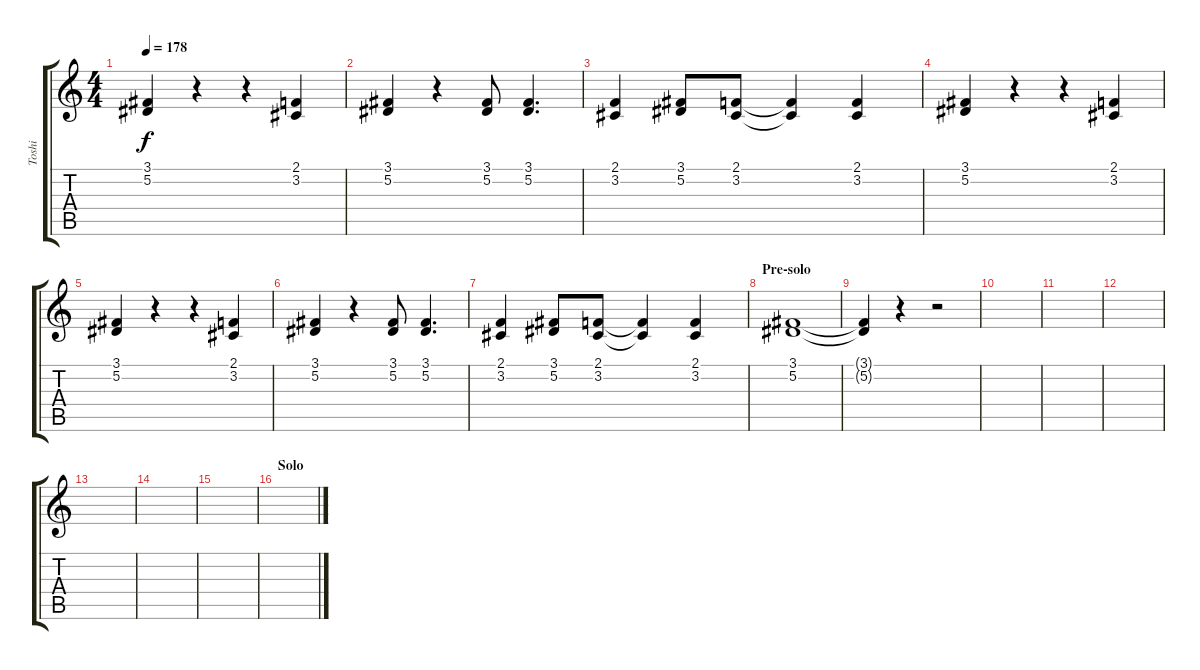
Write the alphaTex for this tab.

\track ("Toshi" "Toshi") {instrument trumpet}
\staff {score tabs}
\tuning (Eb4 Bb3 Gb3 Db3 Ab2 Eb2) {hide}
\ts (4 4)
\tempo 178
\clef g2
\ks c
(3.1 5.2).4{dy f} r.4 r.4 (2.1 3.2).4 |
(3.1 5.2).4 r.4 (3.1 5.2).8 (3.1 5.2).4{d} |
(2.1 3.2).4 (3.1 5.2).8 (2.1 3.2).8 (2.1{t} 3.2{t}).4 (2.1 3.2).4 |
(3.1 5.2).4 r.4 r.4 (2.1 3.2).4 |
(3.1 5.2).4 r.4 r.4 (2.1 3.2).4 |
(3.1 5.2).4 r.4 (3.1 5.2).8 (3.1 5.2).4{d} |
(2.1 3.2).4 (3.1 5.2).8 (2.1 3.2).8 (2.1{t} 3.2{t}).4 (2.1 3.2).4 |
\section ("" "Pre-solo")
(3.1 5.2).1 |
(3.1{t} 5.2{t}).4 r.4 r.2 |
|
|
|
|
|
|
\section ("" "Solo")
